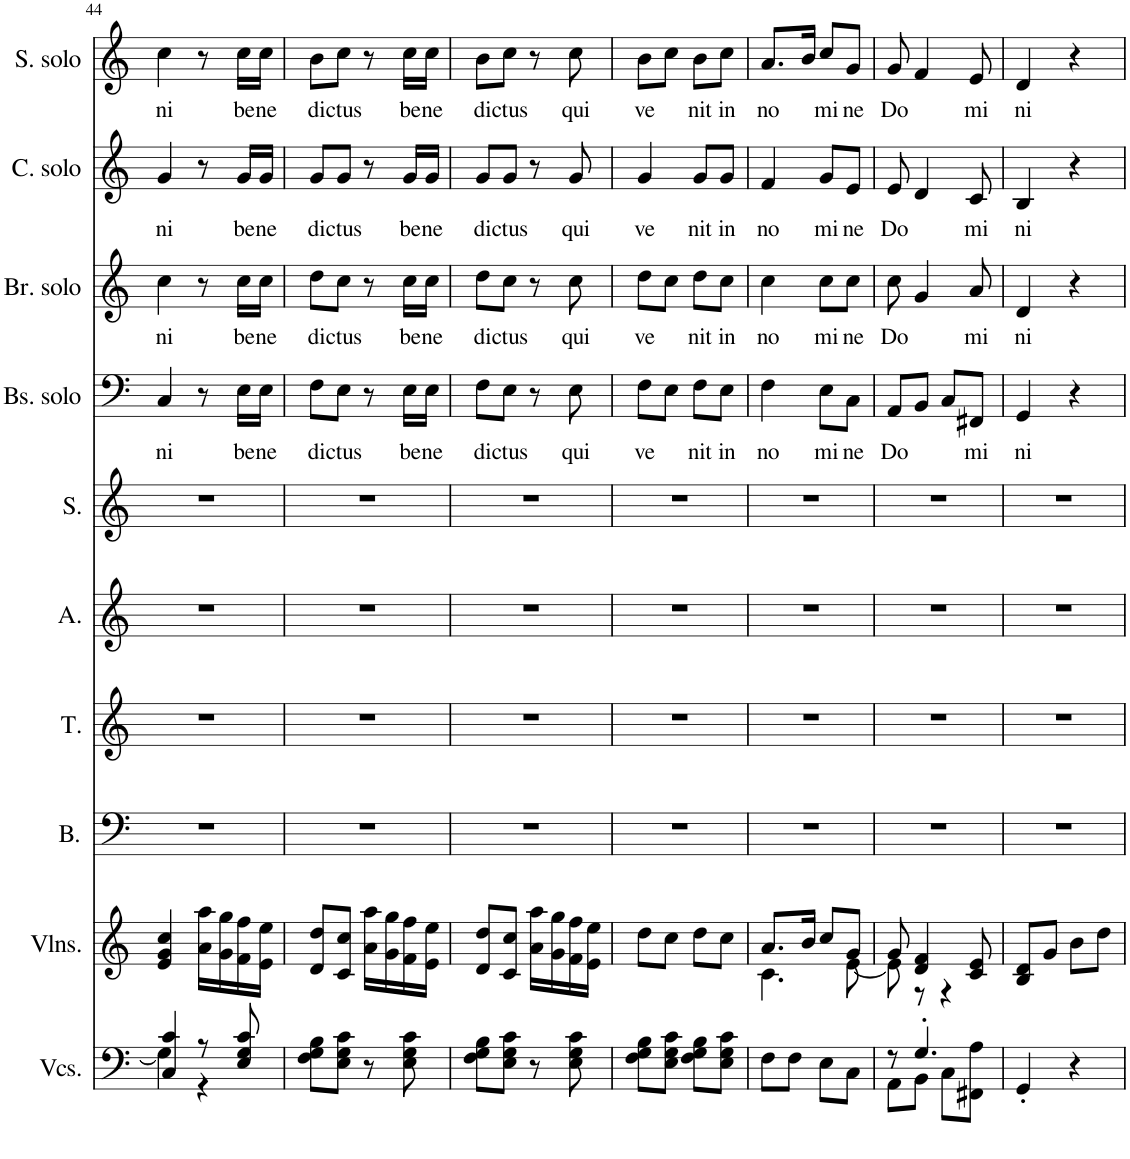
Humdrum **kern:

**kern	**kern	**kern	**kern	**kern	**kern	**kern	**text	**kern	**text	**kern	**text	**kern	**text
*part10	*part9	*part8	*part7	*part6	*part5	*part4	*part4	*part3	*part3	*part2	*part2	*part1	*part1
*staff10	*staff9	*staff8	*staff7	*staff6	*staff5	*staff4	*staff4	*staff3	*staff3	*staff2	*staff2	*staff1	*staff1
*I"Violoncelles, Accompaniment: Left	*I"Violons, Accompaniment: Right	*I"Bass	*I"Ténor	*I"Alto	*I"Soprano	*I"Bass solo	*	*I"Baryton solo	*	*I"Contralto solo	*	*I"Soprano solo	*
*I'Vcs.	*I'Vlns.	*I'B.	*I'T.	*I'A.	*I'S.	*I'Bs. solo	*	*I'Br. solo	*	*I'C. solo	*	*I'S. solo	*
!!LO:PB:g=z
*clefF4	*clefG2	*clefF4	*clefG2	*clefG2	*clefG2	*clefF4	*	*clefG2	*	*clefG2	*	*clefG2	*
*	*	*	*	*	*	*	*	*Trd7c12	*	*	*	*	*
*k[]	*k[]	*k[]	*k[]	*k[]	*k[]	*k[]	*	*k[]	*	*k[]	*	*k[]	*
*M2/4	*M2/4	*M2/4	*M2/4	*M2/4	*M2/4	*M2/4	*	*M2/4	*	*M2/4	*	*M2/4	*
=44	=44	=44	=44	=44	=44	=44	=44	=44	=44	=44	=44	=44	=44
*^	*	*	*	*	*	*	*	*	*	*	*	*	*
!	!	!	!	!	!	!	!	!LO:LY:b	!	!LO:LY:b	!	!LO:LY:b	!	!LO:LY:b
4C/ 4c/	4G\]	4e/ 4g/ 4cc/	2r	2r	2r	2r	4C/	ni	4cc\	ni	4g/	ni	4cc\	ni
8r	4r	16a\ 16aa\LL	.	.	.	.	8r	.	8r	.	8r	.	8r	.
.	.	16g\ 16gg\	.	.	.	.	.	.	.	.	.	.	.	.
!	!	!	!	!	!	!	!	!LO:LY:b	!	!LO:LY:b	!	!LO:LY:b	!	!LO:LY:b
8E/ 8G/ 8c/	.	16f\ 16ff\	.	.	.	.	16E\LL	be	16cc\LL	be	16g/LL	be	16cc\LL	be
!	!	!	!	!	!	!	!	!LO:LY:b	!	!LO:LY:b	!	!LO:LY:b	!	!LO:LY:b
.	.	16e\ 16ee\JJ	.	.	.	.	16E\JJ	ne	16cc\JJ	ne	16g/JJ	ne	16cc\JJ	ne
*v	*v	*	*	*	*	*	*	*	*	*	*	*	*	*
=45	=45	=45	=45	=45	=45	=45	=45	=45	=45	=45	=45	=45	=45
!	!	!	!	!	!	!	!LO:LY:b	!	!LO:LY:b	!	!LO:LY:b	!	!LO:LY:b
8F\ 8G\ 8B\L	8d/ 8dd/L	2r	2r	2r	2r	8F\L	di	8dd\L	di	8g/L	di	8b\L	di
!	!	!	!	!	!	!	!LO:LY:b	!	!LO:LY:b	!	!LO:LY:b	!	!LO:LY:b
8E\ 8G\ 8c\J	8c/ 8cc/J	.	.	.	.	8E\J	ctus	8cc\J	ctus	8g/J	ctus	8cc\J	ctus
8r	16a\ 16aa\LL	.	.	.	.	8r	.	8r	.	8r	.	8r	.
.	16g\ 16gg\	.	.	.	.	.	.	.	.	.	.	.	.
!	!	!	!	!	!	!	!LO:LY:b	!	!LO:LY:b	!	!LO:LY:b	!	!LO:LY:b
8E\ 8G\ 8c\	16f\ 16ff\	.	.	.	.	16E\LL	be	16cc\LL	be	16g/LL	be	16cc\LL	be
!	!	!	!	!	!	!	!LO:LY:b	!	!LO:LY:b	!	!LO:LY:b	!	!LO:LY:b
.	16e\ 16ee\JJ	.	.	.	.	16E\JJ	ne	16cc\JJ	ne	16g/JJ	ne	16cc\JJ	ne
=46	=46	=46	=46	=46	=46	=46	=46	=46	=46	=46	=46	=46	=46
!	!	!	!	!	!	!	!LO:LY:b	!	!LO:LY:b	!	!LO:LY:b	!	!LO:LY:b
8F\ 8G\ 8B\L	8d/ 8dd/L	2r	2r	2r	2r	8F\L	di	8dd\L	di	8g/L	di	8b\L	di
!	!	!	!	!	!	!	!LO:LY:b	!	!LO:LY:b	!	!LO:LY:b	!	!LO:LY:b
8E\ 8G\ 8c\J	8c/ 8cc/J	.	.	.	.	8E\J	ctus	8cc\J	ctus	8g/J	ctus	8cc\J	ctus
8r	16a\ 16aa\LL	.	.	.	.	8r	.	8r	.	8r	.	8r	.
.	16g\ 16gg\	.	.	.	.	.	.	.	.	.	.	.	.
!	!	!	!	!	!	!	!LO:LY:b	!	!LO:LY:b	!	!LO:LY:b	!	!LO:LY:b
8E\ 8G\ 8c\	16f\ 16ff\	.	.	.	.	8E\	qui	8cc\	qui	8g/	qui	8cc\	qui
.	16e\ 16ee\JJ	.	.	.	.	.	.	.	.	.	.	.	.
=47	=47	=47	=47	=47	=47	=47	=47	=47	=47	=47	=47	=47	=47
!	!	!	!	!	!	!	!LO:LY:b	!	!LO:LY:b	!	!LO:LY:b	!	!LO:LY:b
8F\ 8G\ 8B\L	8dd\L	2r	2r	2r	2r	8F\L	ve	8dd\L	ve	4g/	ve	8b\L	ve
8E\ 8G\ 8c\J	8cc\J	.	.	.	.	8E\J	.	8cc\J	.	.	.	8cc\J	.
!	!	!	!	!	!	!	!LO:LY:b	!	!LO:LY:b	!	!LO:LY:b	!	!LO:LY:b
8F\ 8G\ 8B\L	8dd\L	.	.	.	.	8F\L	nit	8dd\L	nit	8g/L	nit	8b\L	nit
!	!	!	!	!	!	!	!LO:LY:b	!	!LO:LY:b	!	!LO:LY:b	!	!LO:LY:b
8E\ 8G\ 8c\J	8cc\J	.	.	.	.	8E\J	in	8cc\J	in	8g/J	in	8cc\J	in
=48	=48	=48	=48	=48	=48	=48	=48	=48	=48	=48	=48	=48	=48
*	*^	*	*	*	*	*	*	*	*	*	*	*	*
!	!	!	!	!	!	!	!	!LO:LY:b	!	!LO:LY:b	!	!LO:LY:b	!	!LO:LY:b
8F\L	8.a/L	4.c\	2r	2r	2r	2r	4F\	no	4cc\	no	4f/	no	8.a/L	no
8F\J	.	.	.	.	.	.	.	.	.	.	.	.	.	.
.	16b/Jk	.	.	.	.	.	.	.	.	.	.	.	16b/Jk	.
!	!	!	!	!	!	!	!	!LO:LY:b	!	!LO:LY:b	!	!LO:LY:b	!	!LO:LY:b
8E\L	8cc/L	.	.	.	.	.	8E\L	mi	8cc\L	mi	8g/L	mi	8cc/L	mi
!	!	!	!	!	!	!	!	!LO:LY:b	!	!LO:LY:b	!	!LO:LY:b	!	!LO:LY:b
8C\J	8g/J	[8e\	.	.	.	.	8C\J	ne	8cc\J	ne	8e/J	ne	8g/J	ne
=49	=49	=49	=49	=49	=49	=49	=49	=49	=49	=49	=49	=49	=49	=49
*^	*	*	*	*	*	*	*	*	*	*	*	*	*	*
!	!	!	!	!	!	!	!	!	!LO:LY:b	!	!LO:LY:b	!	!LO:LY:b	!	!LO:LY:b
8r	8AA\L	8g/	8e\]	2r	2r	2r	2r	8AA/L	Do	8cc\	Do	8e/	Do	8g/	Do
4.G'/	8BB\J	4d/ 4f/	8r	.	.	.	.	8BB/J	.	4g/	.	4d/	.	4f/	.
.	8C\L	.	4r	.	.	.	.	8C/L	.	.	.	.	.	.	.
!	!	!	!	!	!	!	!	!	!LO:LY:b	!	!LO:LY:b	!	!LO:LY:b	!	!LO:LY:b
.	8FF#X\ 8A\J	8c/ 8e/	.	.	.	.	.	8FF#X/J	mi	8a/	mi	8c/	mi	8e/	mi
*	*	*v	*v	*	*	*	*	*	*	*	*	*	*	*	*
=50	=50	=50	=50	=50	=50	=50	=50	=50	=50	=50	=50	=50	=50	=50
!	!	!	!	!	!	!	!	!LO:LY:b	!	!LO:LY:b	!	!LO:LY:b	!	!LO:LY:b
*v	*v	*	*	*	*	*	*	*	*	*	*	*	*	*
4GG'/	8B/ 8d/L	2r	2r	2r	2r	4GG/	ni	4d/	ni	4B/	ni	4d/	ni
.	8g/J	.	.	.	.	.	.	.	.	.	.	.	.
4r	8b\L	.	.	.	.	4r	.	4r	.	4r	.	4r	.
.	8dd\J	.	.	.	.	.	.	.	.	.	.	.	.
=	=	=	=	=	=	=	=	=	=	=	=	=	=
*-	*-	*-	*-	*-	*-	*-	*-	*-	*-	*-	*-	*-	*-
